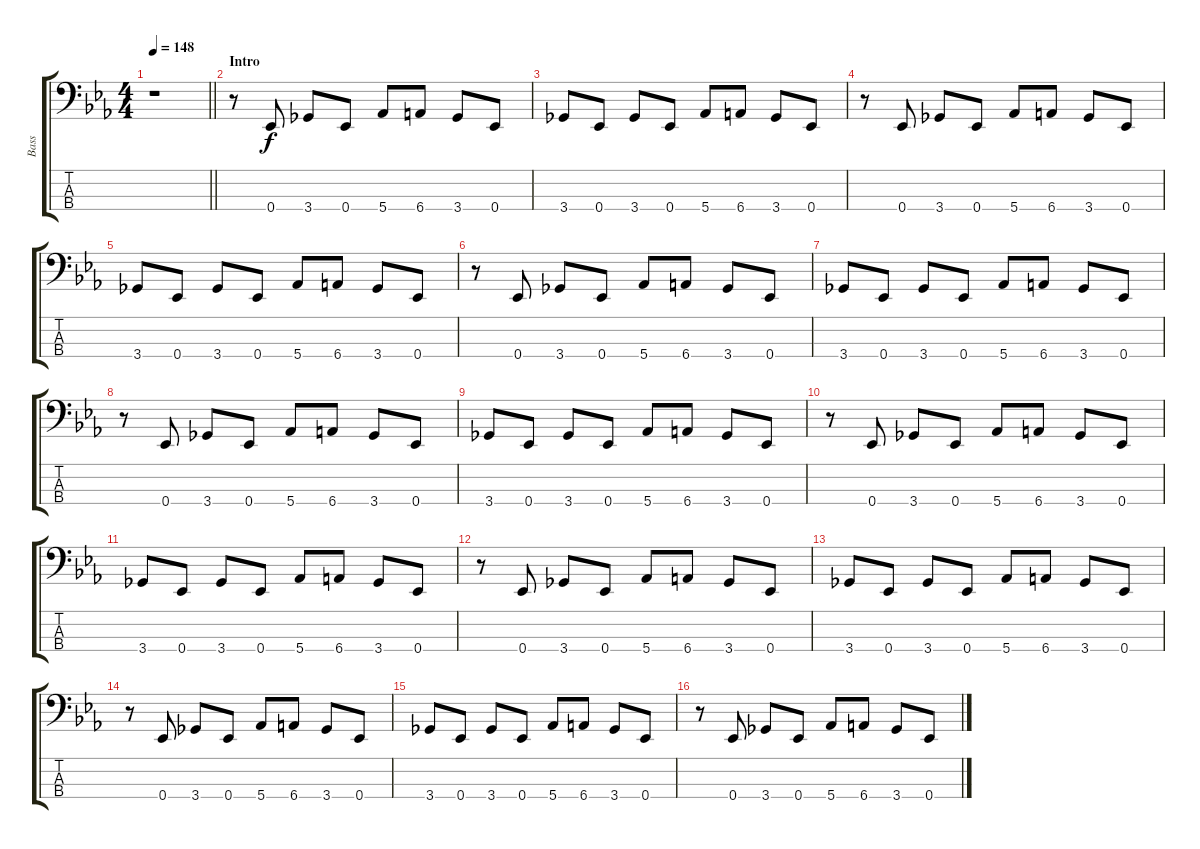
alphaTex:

\track ("Bass" "Bass") {instrument electricbasspick}
\staff {score tabs}
\tuning (Gb2 Db2 Ab1 Eb1) {hide}
\ts (4 4)
\tempo 148
\clef f4
\barLineRight lightlight
\ks eb
r.1{dy f instrument electricbasspick} |
\section ("" "Intro")
r.8 0.4.8 3.4.8 0.4.8 5.4.8 6.4.8 3.4.8 0.4.8 |
3.4.8 0.4.8 3.4.8 0.4.8 5.4.8 6.4.8 3.4.8 0.4.8 |
r.8 0.4.8 3.4.8 0.4.8 5.4.8 6.4.8 3.4.8 0.4.8 |
3.4.8 0.4.8 3.4.8 0.4.8 5.4.8 6.4.8 3.4.8 0.4.8 |
r.8 0.4.8 3.4.8 0.4.8 5.4.8 6.4.8 3.4.8 0.4.8 |
3.4.8 0.4.8 3.4.8 0.4.8 5.4.8 6.4.8 3.4.8 0.4.8 |
r.8 0.4.8 3.4.8 0.4.8 5.4.8 6.4.8 3.4.8 0.4.8 |
3.4.8 0.4.8 3.4.8 0.4.8 5.4.8 6.4.8 3.4.8 0.4.8 |
r.8 0.4.8 3.4.8 0.4.8 5.4.8 6.4.8 3.4.8 0.4.8 |
3.4.8 0.4.8 3.4.8 0.4.8 5.4.8 6.4.8 3.4.8 0.4.8 |
r.8 0.4.8 3.4.8 0.4.8 5.4.8 6.4.8 3.4.8 0.4.8 |
3.4.8 0.4.8 3.4.8 0.4.8 5.4.8 6.4.8 3.4.8 0.4.8 |
r.8 0.4.8 3.4.8 0.4.8 5.4.8 6.4.8 3.4.8 0.4.8 |
3.4.8 0.4.8 3.4.8 0.4.8 5.4.8 6.4.8 3.4.8 0.4.8 |
r.8 0.4.8 3.4.8 0.4.8 5.4.8 6.4.8 3.4.8 0.4.8
